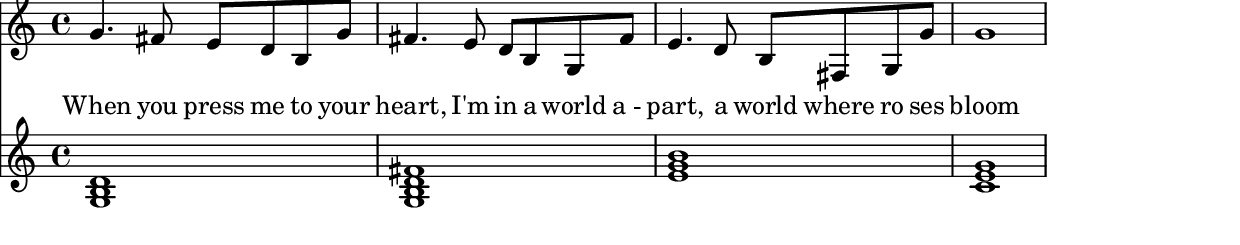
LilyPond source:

%% Generated by lilypond-book
%% Options: [indent=0\mm,line-width=278\pt]
\include "lilypond-book-preamble.ly"


% ****************************************************************
% Start cut-&-pastable-section
% ****************************************************************



\paper {
  indent = 0\mm
  line-width = 278\pt
  % offset the left padding, also add 1mm as lilypond creates cropped
  % images with a little space on the right
  line-width = #(- line-width (* mm  3.000000) (* mm 1))
}

\layout {
  
}





% ****************************************************************
% ly snippet:
% ****************************************************************
\sourcefileline 123
\layout {
	  	indent = 0\mm
  		line-width = 200\mm
  		ragged-last = ##t
		\override ChordName #'font-size = #2
     	\override ChordName #'font-series = #'bold 
		\override ChordName #'color = #(rgb-color 0 0 0.78) 
		\override ChordName #'font-family = #'roman
	}
	\score {
		\transpose c'' g'
		<<
		\chords { c1 c1:maj7 a1:m f1 }
		\relative c'' {
			\override Score.BarNumber.break-visibility = ##(#f #f #t)		
			\set Score.currentBarNumber = #9
			\bar ""
		
			\clef treble
			\override Staff.TimeSignature #'style = #'()
			\time 4/4
			<<
    		{ c4. b8 a8 [ g8 e8 c'8 ] b4. a8 g8 [ e8 c8 b'8 ] a4. g8 e8 [ b8 c8 c'8 ] c1  }
    		\new Staff { 
				\clef "treble" 
				\override Staff.TimeSignature #'style = #'()
				\chordmode { c1 c1:maj7 a1:m f1 }
			}			
			>>
		}
		\addlyrics { When you press me to your "heart," "I'm" in a world "a -" "part," a world where ro ses bloom }
		>>
	}



% ****************************************************************
% end ly snippet
% ****************************************************************
